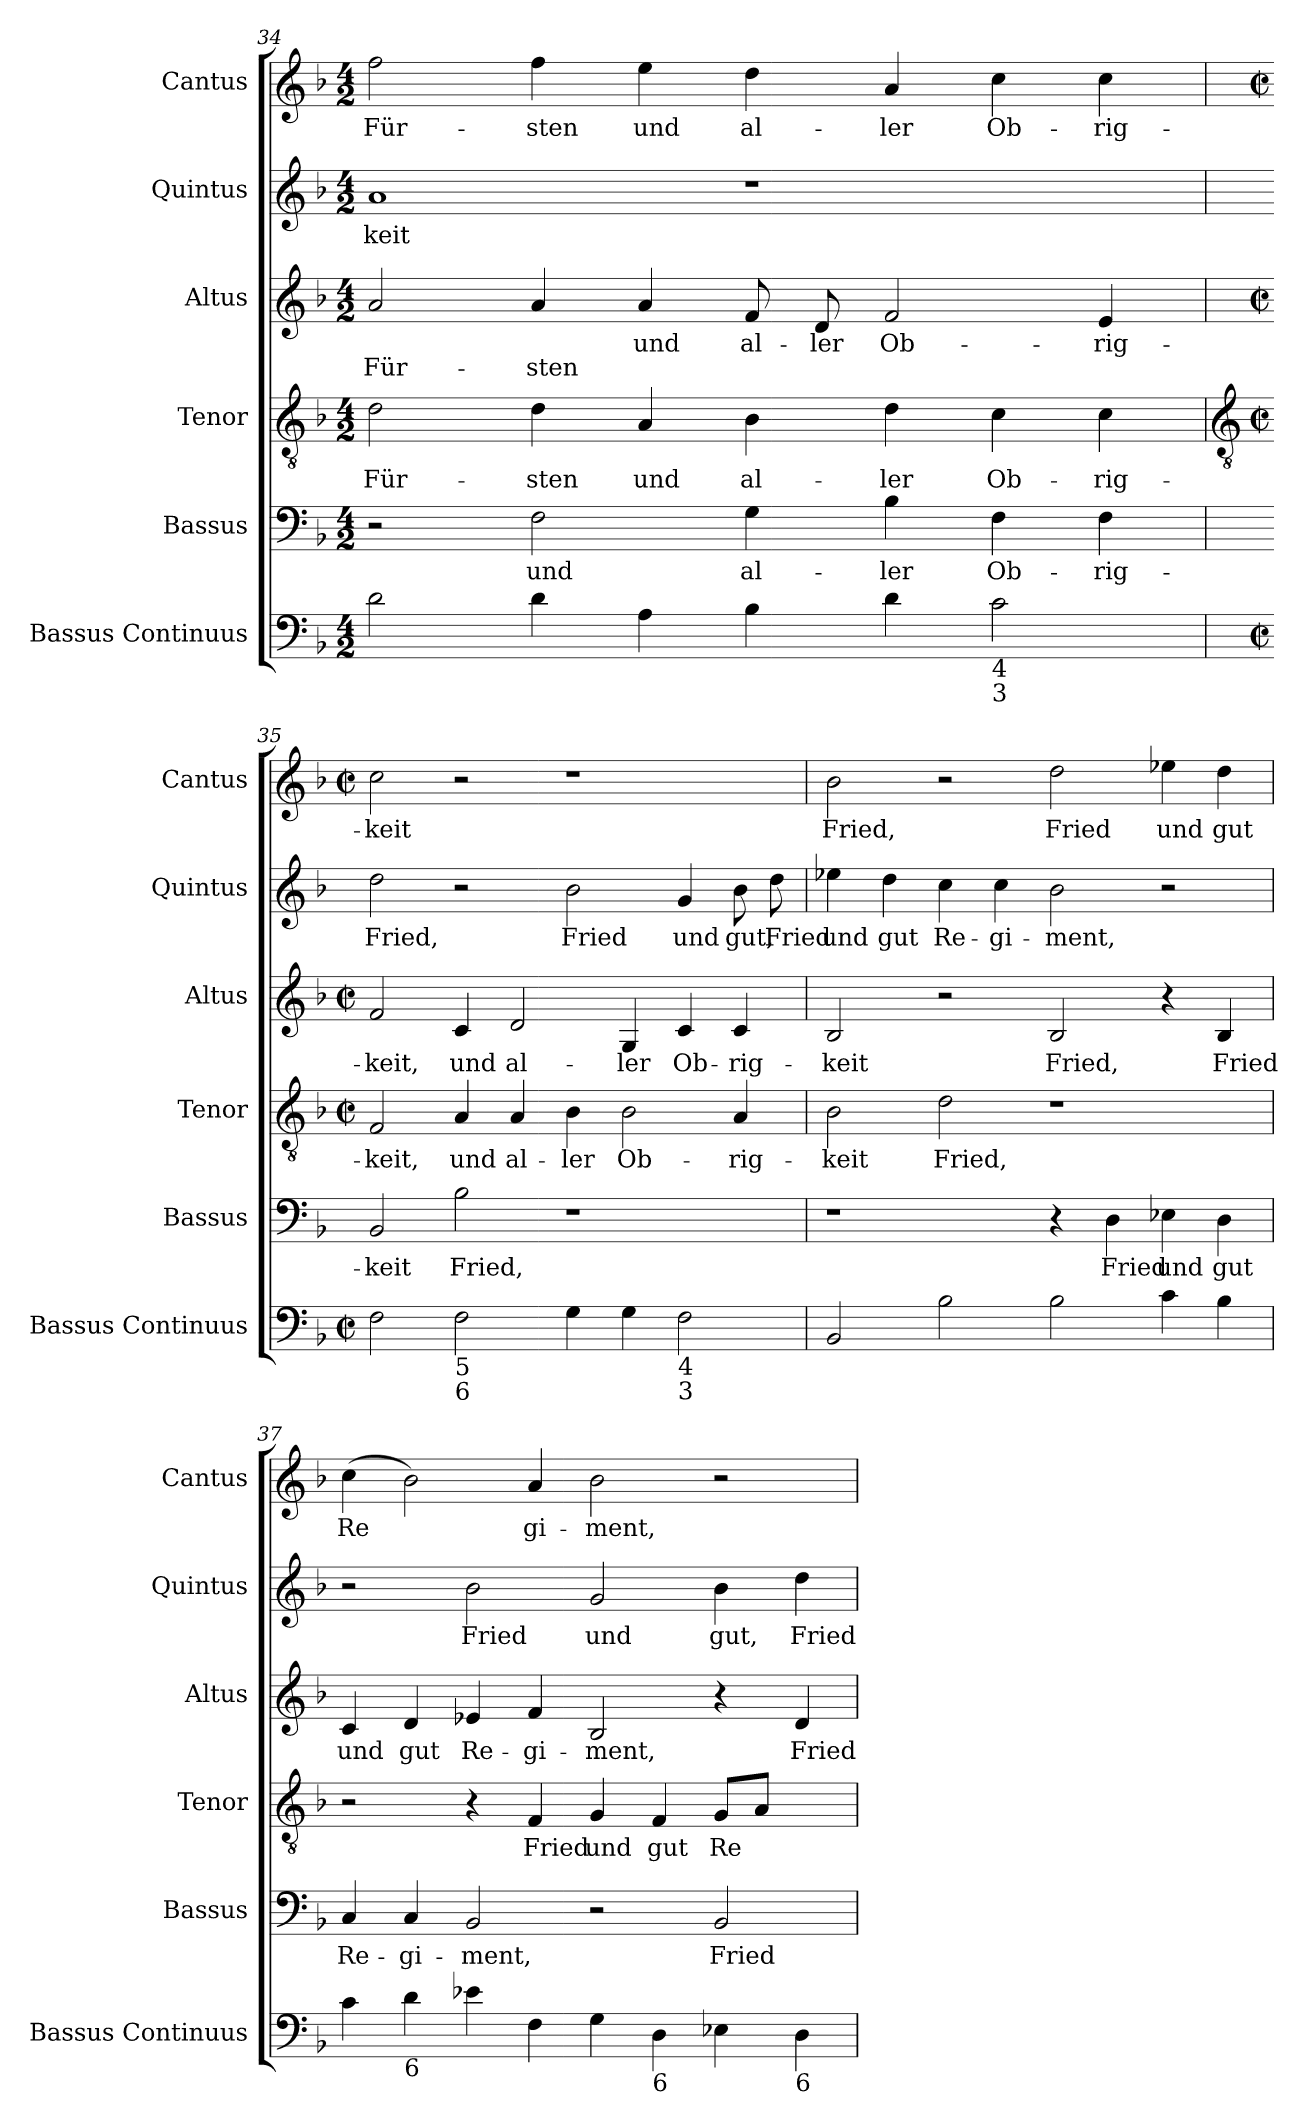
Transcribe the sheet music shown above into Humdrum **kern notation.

**kern	**kern	**text	**kern	**text	**kern	**text	**text	**kern	**text	**kern	**text
*part6	*part5	*part5	*part4	*part4	*part3	*part3	*part3	*part2	*part2	*part1	*part1
*staff6	*staff5	*staff5	*staff4	*staff4	*staff3	*staff3	*staff3	*staff2	*staff2	*staff1	*staff1
*I"Bassus Continuus	*I"Bassus	*	*I"Tenor	*	*I"Altus	*	*	*I"Quintus	*	*I"Cantus	*
*I'Bassus Continuus	*I'Bassus	*	*I'Tenor	*	*I'Altus	*	*	*I'Quintus	*	*I'Cantus	*
!!LO:LB:g=z
*clefF4	*clefF4	*	*clefGv2	*	*clefG2	*	*	*clefG2	*	*clefG2	*
*k[b-]	*k[b-]	*	*k[b-]	*	*k[b-]	*	*	*k[b-]	*	*k[b-]	*
*F:	*F:	*	*F:	*	*F:	*	*	*F:	*	*F:	*
*M4/2	*M4/2	*	*M4/2	*	*M4/2	*	*	*M4/2	*	*M4/2	*
=34	=34	=34	=34	=34	=34	=34	=34	=34	=34	=34	=34
!	!	!	!	!LO:LY:b	!	!	!LO:LY:b	!	!LO:LY:b	!	!LO:LY:b
2d	2r	.	2d	Für-	2a	.	Für-	1a	-keit	2ff	Für-
!	!	!LO:LY:b	!	!LO:LY:b	!	!	!LO:LY:b	!	!	!	!LO:LY:b
4d	2F	und	4d	-sten	4a	.	-sten	.	.	4ff	-sten
!	!	!	!	!LO:LY:b	!	!LO:LY:b	!	!	!	!	!LO:LY:b
4A	.	.	4A	und	4a	und	.	.	.	4ee	und
!	!	!LO:LY:b	!	!LO:LY:b	!	!LO:LY:b	!	!	!	!	!LO:LY:b
4B-	4G	al-	4B-	al-	8f	al-	.	1r	.	4dd	al-
!	!	!	!	!	!	!LO:LY:b	!	!	!	!	!
.	.	.	.	.	8d	-ler	.	.	.	.	.
!	!	!LO:LY:b	!	!LO:LY:b	!	!LO:LY:b	!	!	!	!	!LO:LY:b
4d	4B-	-ler	4d	-ler	2f	Ob-	.	.	.	4a	-ler
!LO:TX:b:t=4	!	!	!	!	!	!	!	!	!	!	!
!LO:TX:b:t=3	!	!	!	!	!	!	!	!	!	!	!
!	!	!LO:LY:b	!	!LO:LY:b	!	!	!	!	!	!	!LO:LY:b
2c	4F	Ob-	4c	Ob-	.	.	.	.	.	4cc	Ob-
!	!	!LO:LY:b	!	!LO:LY:b	!	!LO:LY:b	!	!	!	!	!LO:LY:b
.	4F	-rig-	4c	-rig-	4e	-rig-	.	.	.	4cc	-rig-
!!LO:LB:g=z
=35	=35	=35	=35	=35	=35	=35	=35	=35	=35	=35	=35
*	*	*	*clefGv2	*	*	*	*	*	*	*	*
*M4/2	*	*	*M4/2	*	*M4/2	*	*	*	*	*M4/2	*
*met(c|)	*	*	*met(c|)	*	*met(c|)	*	*	*	*	*met(c|)	*
!	!	!LO:LY:b	!	!LO:LY:b	!	!LO:LY:b	!	!	!LO:LY:b	!	!LO:LY:b
2F	2BB-	-keit	2F	-keit,	2f	-keit,	.	2dd	Fried,	2cc	-keit
!LO:TX:b:t=5	!	!	!	!	!	!	!	!	!	!	!
!LO:TX:b:t=6	!	!	!	!	!	!	!	!	!	!	!
!	!	!LO:LY:b	!	!LO:LY:b	!	!LO:LY:b	!	!	!	!	!
2F	2B-	Fried,	4A	und	4c	und	.	2r	.	2r	.
!	!	!	!	!LO:LY:b	!	!LO:LY:b	!	!	!	!	!
.	.	.	4A	al-	2d	al-	.	.	.	.	.
!	!	!	!	!LO:LY:b	!	!	!	!	!LO:LY:b	!	!
4G	1r	.	4B-	-ler	.	.	.	2b-	Fried	1r	.
!	!	!	!	!LO:LY:b	!	!LO:LY:b	!	!	!	!	!
4G	.	.	2B-	Ob-	4G	-ler	.	.	.	.	.
!LO:TX:b:t=4	!	!	!	!	!	!	!	!	!	!	!
!LO:TX:b:t=3	!	!	!	!	!	!	!	!	!	!	!
!	!	!	!	!	!	!LO:LY:b	!	!	!LO:LY:b	!	!
2F	.	.	.	.	4c	Ob-	.	4g	und	.	.
!	!	!	!	!LO:LY:b	!	!LO:LY:b	!	!	!LO:LY:b	!	!
.	.	.	4A	-rig-	4c	-rig-	.	8b-	gut,	.	.
!	!	!	!	!	!	!	!	!	!LO:LY:b	!	!
.	.	.	.	.	.	.	.	8dd	Fried	.	.
=36	=36	=36	=36	=36	=36	=36	=36	=36	=36	=36	=36
!	!	!	!	!LO:LY:b	!	!LO:LY:b	!	!	!LO:LY:b	!	!LO:LY:b
2BB-	1r	.	2B-	-keit	2B-	-keit	.	4ee-X	und	2b-	Fried,
!	!	!	!	!	!	!	!	!	!LO:LY:b	!	!
.	.	.	.	.	.	.	.	4dd	gut	.	.
!	!	!	!	!LO:LY:b	!	!	!	!	!LO:LY:b	!	!
2B-	.	.	2d	Fried,	2r	.	.	4cc	Re-	2r	.
!	!	!	!	!	!	!	!	!	!LO:LY:b	!	!
.	.	.	.	.	.	.	.	4cc	-gi-	.	.
!	!	!	!	!	!	!LO:LY:b	!	!	!LO:LY:b	!	!LO:LY:b
2B-	4r	.	1r	.	2B-	Fried,	.	2b-	-ment,	2dd	Fried
!	!	!LO:LY:b	!	!	!	!	!	!	!	!	!
.	4D	Fried	.	.	.	.	.	.	.	.	.
!	!	!LO:LY:b	!	!	!	!	!	!	!	!	!LO:LY:b
4c	4E-X	und	.	.	4r	.	.	2r	.	4ee-X	und
!	!	!LO:LY:b	!	!	!	!LO:LY:b	!	!	!	!	!LO:LY:b
4B-	4D	gut	.	.	4B-	Fried	.	.	.	4dd	gut
!!LO:LB:g=z
=37	=37	=37	=37	=37	=37	=37	=37	=37	=37	=37	=37
!	!	!LO:LY:b	!	!	!	!LO:LY:b	!	!	!	!	!LO:LY:b
4c	4C	Re-	2r	.	4c	und	.	2r	.	(>4cc	Re
!LO:TX:b:t=6	!	!	!	!	!	!	!	!	!	!	!
!	!	!LO:LY:b	!	!	!	!LO:LY:b	!	!	!	!	!
4d	4C	-gi-	.	.	4d	gut	.	.	.	2b-)	.
!	!	!LO:LY:b	!	!	!	!LO:LY:b	!	!	!LO:LY:b	!	!
4e-X	2BB-	-ment,	4r	.	4e-X	Re-	.	2b-	Fried	.	.
!	!	!	!	!LO:LY:b	!	!LO:LY:b	!	!	!	!	!LO:LY:b
4F	.	.	4F	Fried	4f	-gi-	.	.	.	4a	gi-
!	!	!	!	!LO:LY:b	!	!LO:LY:b	!	!	!LO:LY:b	!	!LO:LY:b
4G	2r	.	4G	und	2B-	-ment,	.	2g	und	2b-	-ment,
!LO:TX:b:t=6	!	!	!	!	!	!	!	!	!	!	!
!	!	!	!	!LO:LY:b	!	!	!	!	!	!	!
4D	.	.	4F	gut	.	.	.	.	.	.	.
!	!	!LO:LY:b	!	!LO:LY:b	!	!	!	!	!LO:LY:b	!	!
4E-X	2BB-	Fried	8GL	Re	4r	.	.	4b-	gut,	2r	.
.	.	.	8AJ	.	.	.	.	.	.	.	.
!LO:TX:b:t=6	!	!	!	!	!	!	!	!	!	!	!
!	!	!	!	!	!	!LO:LY:b	!	!	!LO:LY:b	!	!
4D	.	.	[4B-yy	.	4d	Fried	.	4dd	Fried	.	.
=	=	=	=	=	=	=	=	=	=	=	=
*-	*-	*-	*-	*-	*-	*-	*-	*-	*-	*-	*-
